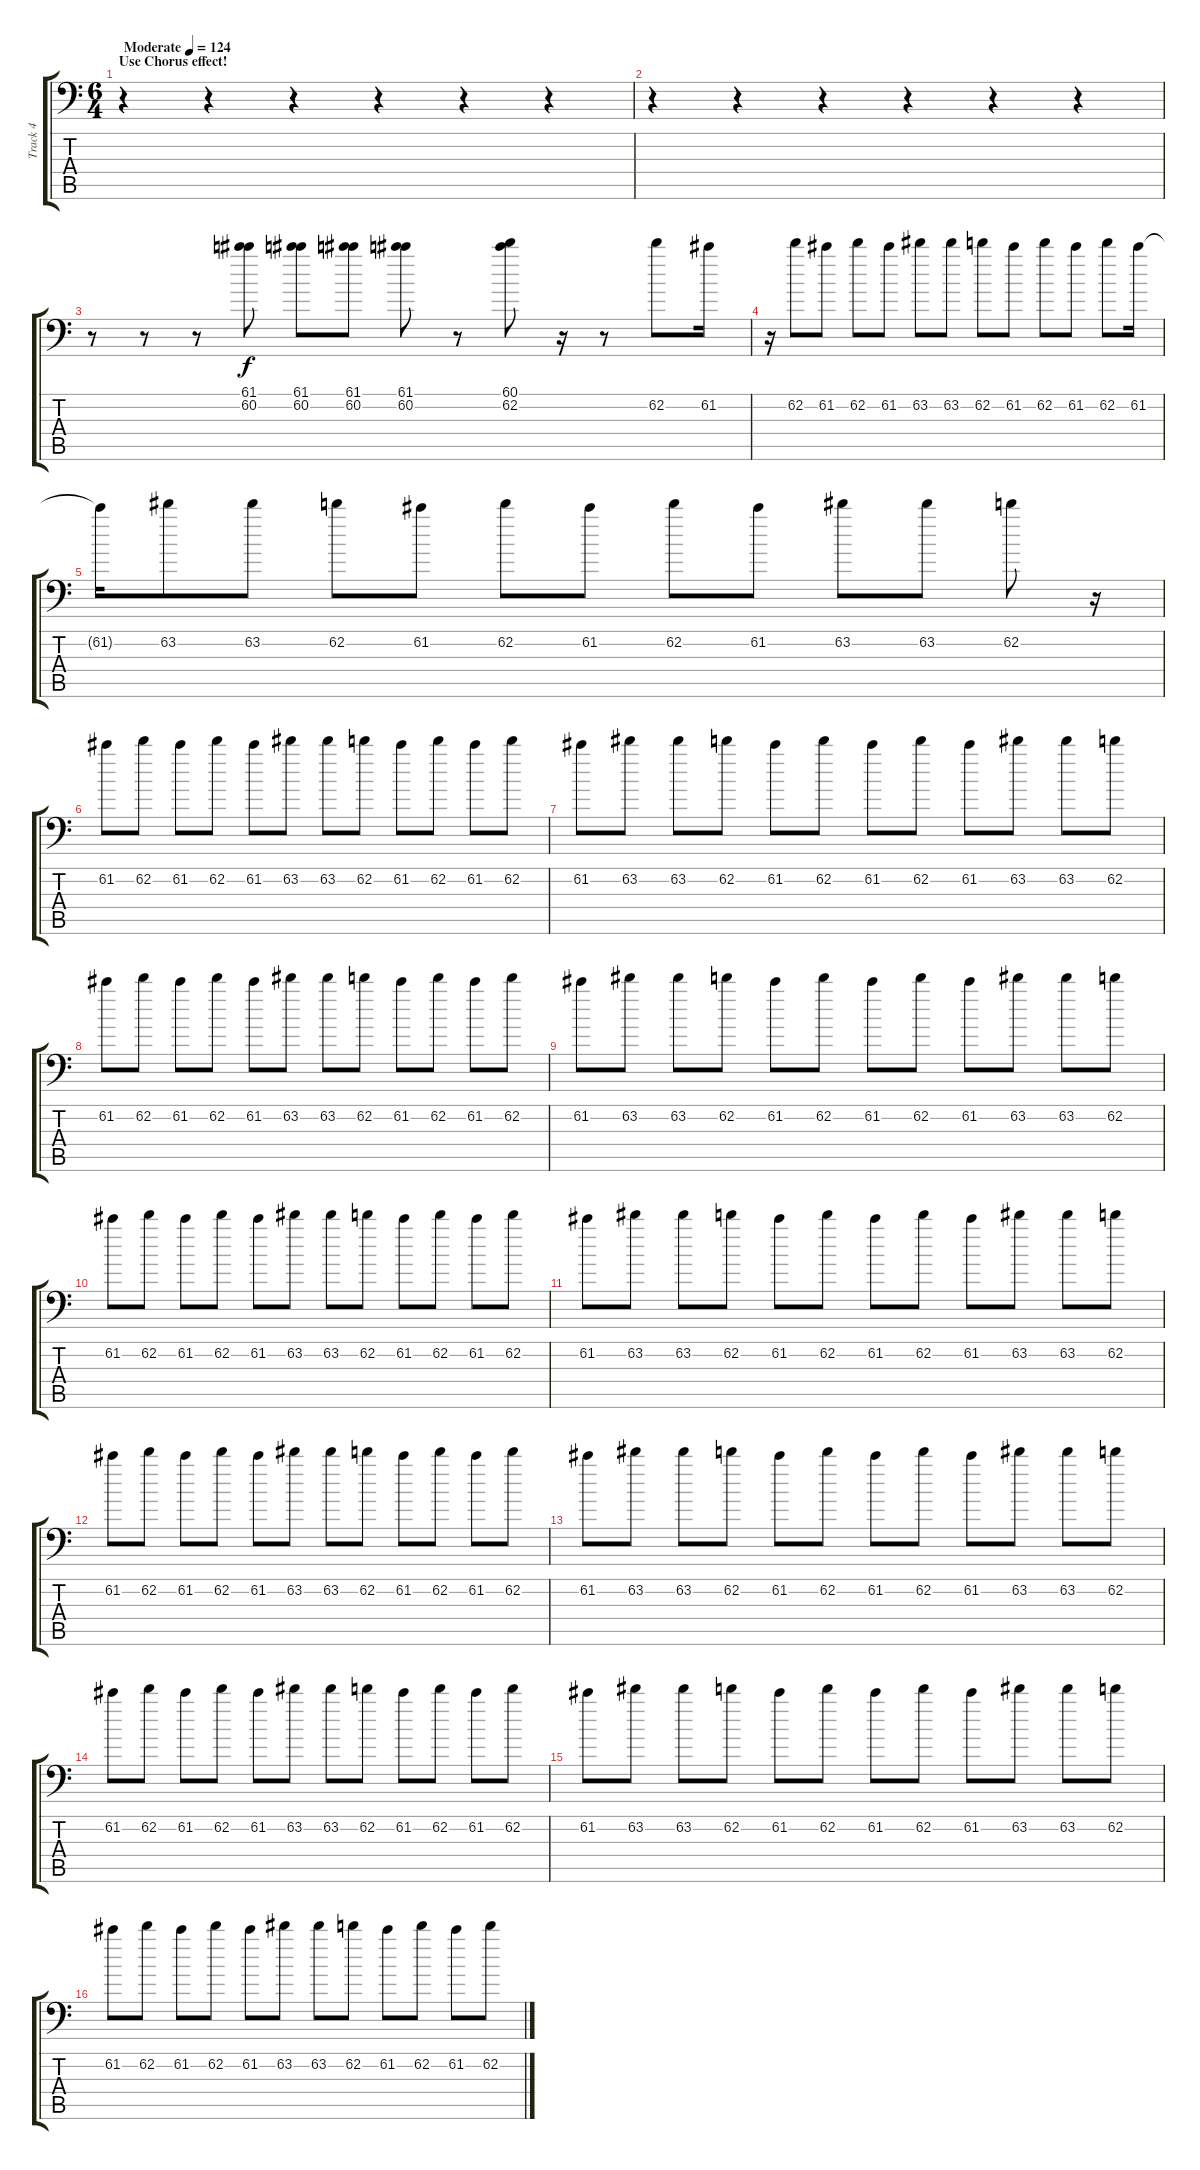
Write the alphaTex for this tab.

\track ("Track 4" "Track 4") {instrument acousticgrandpiano}
\staff {score tabs}
\tuning (C-1 C-1 C-1 C-1 C-1 C-1) {hide}
\ts (6 4)
\section ("" "Use Chorus effect!")
\tempo (124 "Moderate")
\clef f4
\ks c
r.4{dy f instrument acousticgrandpiano} r.4 r.4 r.4 r.4 r.4 |
r.4 r.4 r.4 r.4 r.4 r.4 |
r.8 r.8 r.8 (61.1 60.2).8 (61.1 60.2).8 (61.1 60.2).8 (61.1 60.2).8 r.8 (60.1 62.2).8 r.16 r.8 62.2.8 61.2.16 |
r.16 62.2.8 61.2.8 62.2.8 61.2.8 63.2.8 63.2.8 62.2.8 61.2.8 62.2.8 61.2.8 62.2.8 61.2.16 |
61.2{t}.16 63.2.8 63.2.8 62.2.8 61.2.8 62.2.8 61.2.8 62.2.8 61.2.8 63.2.8 63.2.8 62.2.8 r.16 |
61.2.8 62.2.8 61.2.8 62.2.8 61.2.8 63.2.8 63.2.8 62.2.8 61.2.8 62.2.8 61.2.8 62.2.8 |
61.2.8 63.2.8 63.2.8 62.2.8 61.2.8 62.2.8 61.2.8 62.2.8 61.2.8 63.2.8 63.2.8 62.2.8 |
61.2.8 62.2.8 61.2.8 62.2.8 61.2.8 63.2.8 63.2.8 62.2.8 61.2.8 62.2.8 61.2.8 62.2.8 |
61.2.8 63.2.8 63.2.8 62.2.8 61.2.8 62.2.8 61.2.8 62.2.8 61.2.8 63.2.8 63.2.8 62.2.8 |
61.2.8 62.2.8 61.2.8 62.2.8 61.2.8 63.2.8 63.2.8 62.2.8 61.2.8 62.2.8 61.2.8 62.2.8 |
61.2.8 63.2.8 63.2.8 62.2.8 61.2.8 62.2.8 61.2.8 62.2.8 61.2.8 63.2.8 63.2.8 62.2.8 |
61.2.8 62.2.8 61.2.8 62.2.8 61.2.8 63.2.8 63.2.8 62.2.8 61.2.8 62.2.8 61.2.8 62.2.8 |
61.2.8 63.2.8 63.2.8 62.2.8 61.2.8 62.2.8 61.2.8 62.2.8 61.2.8 63.2.8 63.2.8 62.2.8 |
61.2.8 62.2.8 61.2.8 62.2.8 61.2.8 63.2.8 63.2.8 62.2.8 61.2.8 62.2.8 61.2.8 62.2.8 |
61.2.8 63.2.8 63.2.8 62.2.8 61.2.8 62.2.8 61.2.8 62.2.8 61.2.8 63.2.8 63.2.8 62.2.8 |
61.2.8 62.2.8 61.2.8 62.2.8 61.2.8 63.2.8 63.2.8 62.2.8 61.2.8 62.2.8 61.2.8 62.2.8
